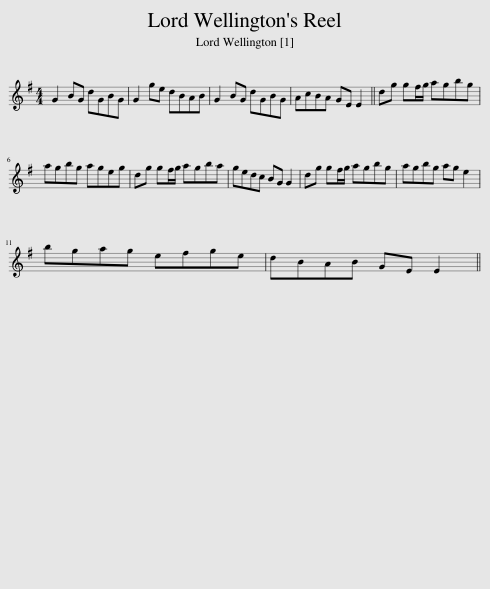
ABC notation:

X:1
L:1/8
M:4/4
I:linebreak $
K:G
V:1 treble
V:1
 G2 BG dGBG | G2 ge dBAB | G2 BG dGBG | AcBA GE E2 || dg gf/g/ agbg |$ %5
 agbg ageg | dg gf/g/ agba | gedc BG G2 | dg gf/g/ agbg | agbg ag e2 |$ %10
 bgag efge | dBAB GE E2 || %12
